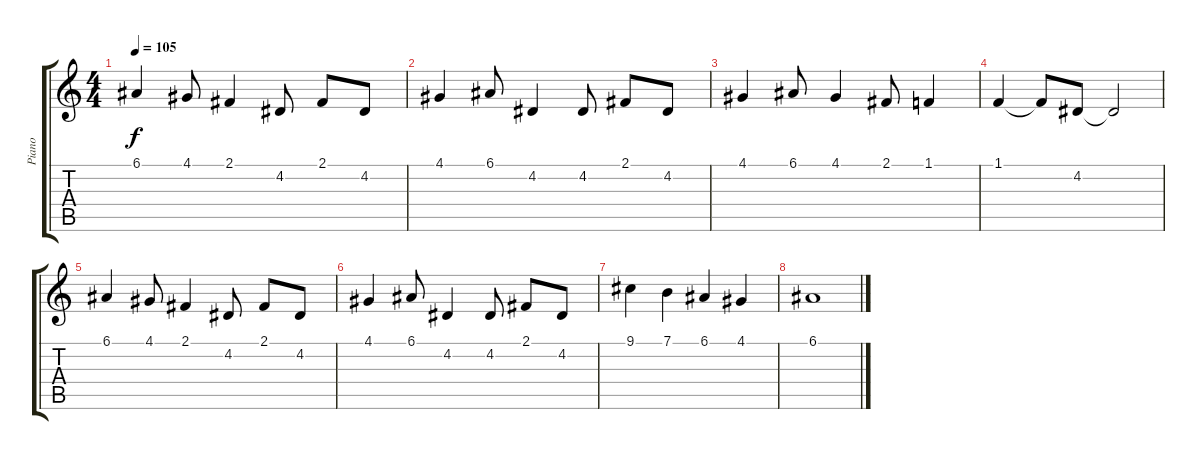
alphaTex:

\track ("Piano" "Piano") {instrument honkytonkpiano}
\staff {score tabs}
\tuning (E4 B3 G3 D3 A2 E2) {hide}
\ts (4 4)
\tempo 105
\clef g2
\ks c
6.1.4{dy f volume 16 instrument electricpiano1} 4.1.8 2.1.4 4.2.8 2.1.8 4.2.8 |
4.1.4 6.1.8 4.2.4 4.2.8 2.1.8 4.2.8 |
4.1.4 6.1.8 4.1.4 2.1.8 1.1.4 |
1.1.4 1.1{t}.8 4.2.8 4.2{t}.2 |
6.1.4{instrument electricpiano1} 4.1.8 2.1.4 4.2.8 2.1.8 4.2.8 |
4.1.4 6.1.8 4.2.4 4.2.8 2.1.8 4.2.8 |
9.1.4 7.1.4 6.1.4 4.1.4 |
6.1.1
